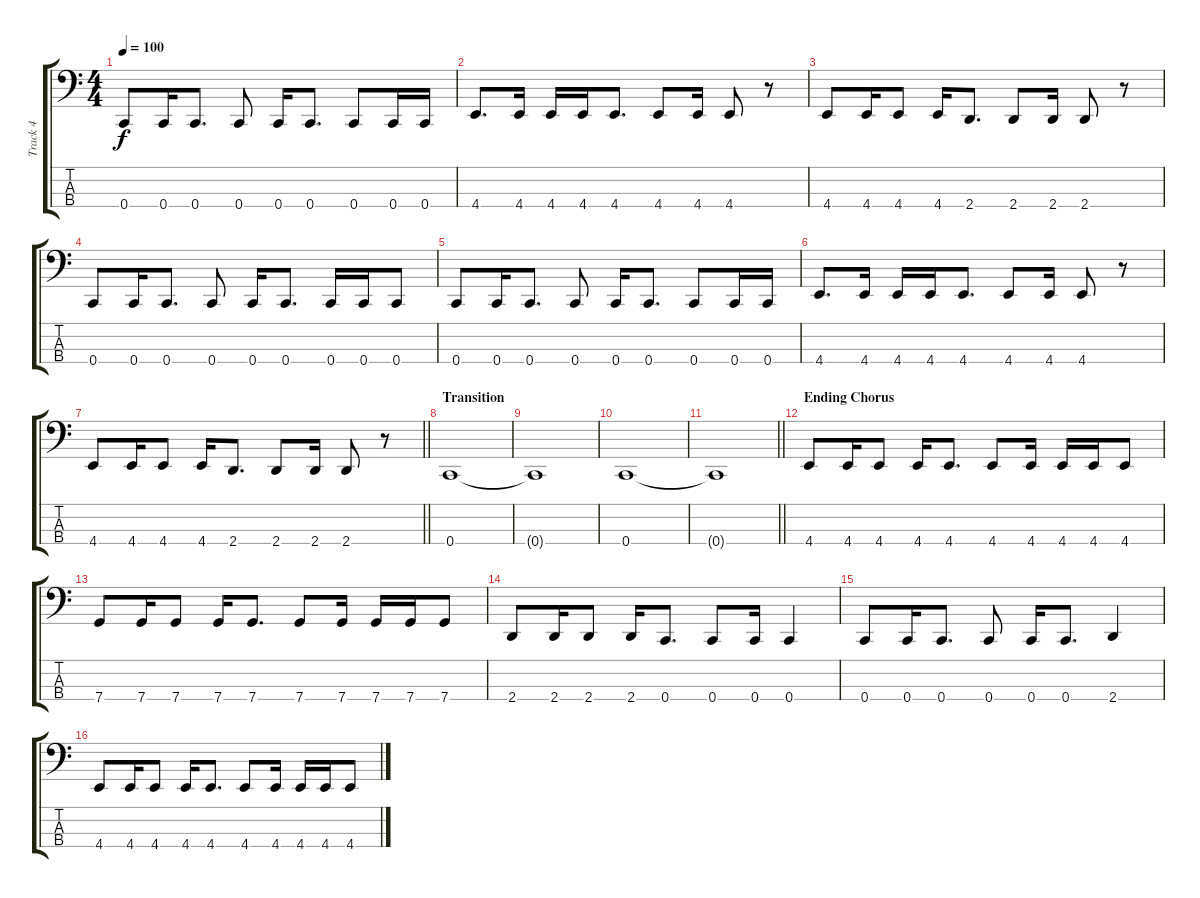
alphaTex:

\track ("Track 4" "Track 4") {instrument electricbasspick}
\staff {score tabs}
\tuning (F2 C2 G1 C1) {hide}
\ts (4 4)
\tempo 100
\clef f4
\ks c
0.4.8{dy f} 0.4.16 0.4.8{d} 0.4.8 0.4.16 0.4.8{d} 0.4.8 0.4.16 0.4.16 |
4.4.8{d} 4.4.16 4.4.16 4.4.16 4.4.8{d} 4.4.8 4.4.16 4.4.8 r.8 |
4.4.8 4.4.16 4.4.8 4.4.16 2.4.8{d} 2.4.8 2.4.16 2.4.8 r.8 |
0.4.8 0.4.16 0.4.8{d} 0.4.8 0.4.16 0.4.8{d} 0.4.16 0.4.16 0.4.8 |
0.4.8 0.4.16 0.4.8{d} 0.4.8 0.4.16 0.4.8{d} 0.4.8 0.4.16 0.4.16 |
4.4.8{d} 4.4.16 4.4.16 4.4.16 4.4.8{d} 4.4.8 4.4.16 4.4.8 r.8 |
\barLineRight lightlight
4.4.8 4.4.16 4.4.8 4.4.16 2.4.8{d} 2.4.8 2.4.16 2.4.8 r.8 |
\section ("" "Transition")
0.4.1 |
0.4{t}.1 |
0.4.1 |
\barLineRight lightlight
0.4{t}.1 |
\section ("" "Ending Chorus")
4.4.8 4.4.16 4.4.8 4.4.16 4.4.8{d} 4.4.8 4.4.16 4.4.16 4.4.16 4.4.8 |
7.4.8 7.4.16 7.4.8 7.4.16 7.4.8{d} 7.4.8 7.4.16 7.4.16 7.4.16 7.4.8 |
2.4.8 2.4.16 2.4.8 2.4.16 0.4.8{d} 0.4.8 0.4.16 0.4.4 |
0.4.8 0.4.16 0.4.8{d} 0.4.8 0.4.16 0.4.8{d} 2.4.4 |
4.4.8 4.4.16 4.4.8 4.4.16 4.4.8{d} 4.4.8 4.4.16 4.4.16 4.4.16 4.4.8
